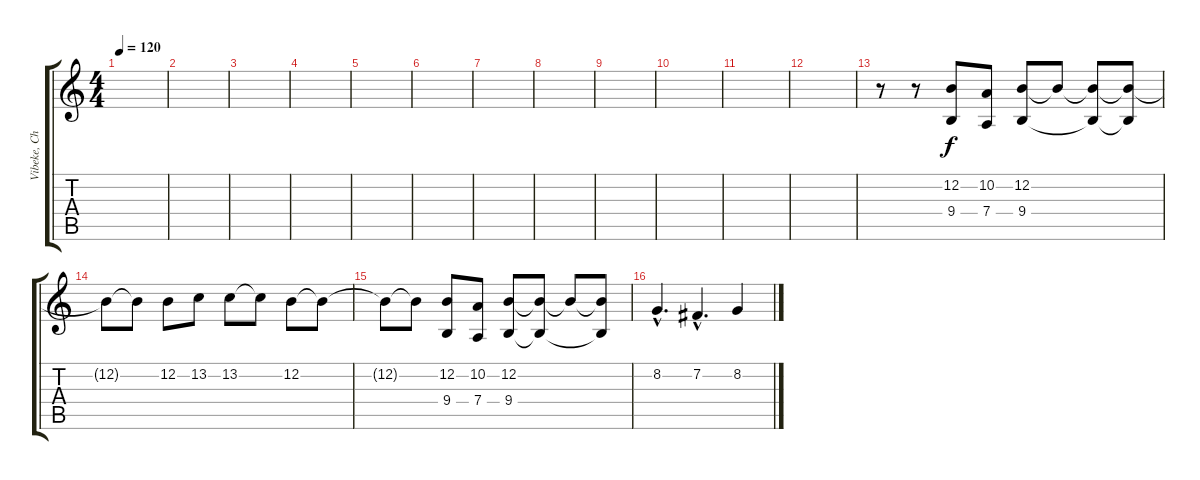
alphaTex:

\track ("Vibeke, Choir and einar " "Vibeke, Ch") {instrument choiraahs}
\staff {score tabs}
\tuning (E4 B3 G3 D3 A2 E2) {hide}
\ts (4 4)
\tempo 120
\clef g2
\ks c
|
|
|
|
|
|
|
|
|
|
|
|
r.8 r.8 (12.2 9.4).8 (10.2 7.4).8 (12.2 9.4).8 12.2{t}.8 (12.2{t} 9.4{t}).8 (12.2{t} 9.4{t}).8 |
12.2{t}.8 12.2{t}.8 12.2.8 13.2.8 13.2.8 13.2{t}.8 12.2.8 12.2{t}.8 |
12.2{t}.8 12.2{t}.8 (12.2 9.4).8 (10.2 7.4).8 (12.2 9.4).8 (12.2{t} 9.4{t}).8 12.2{t}.8 (12.2{t} 9.4{t}).8 |
8.2{hac}.4{d} 7.2{hac}.4{d} 8.2.4
